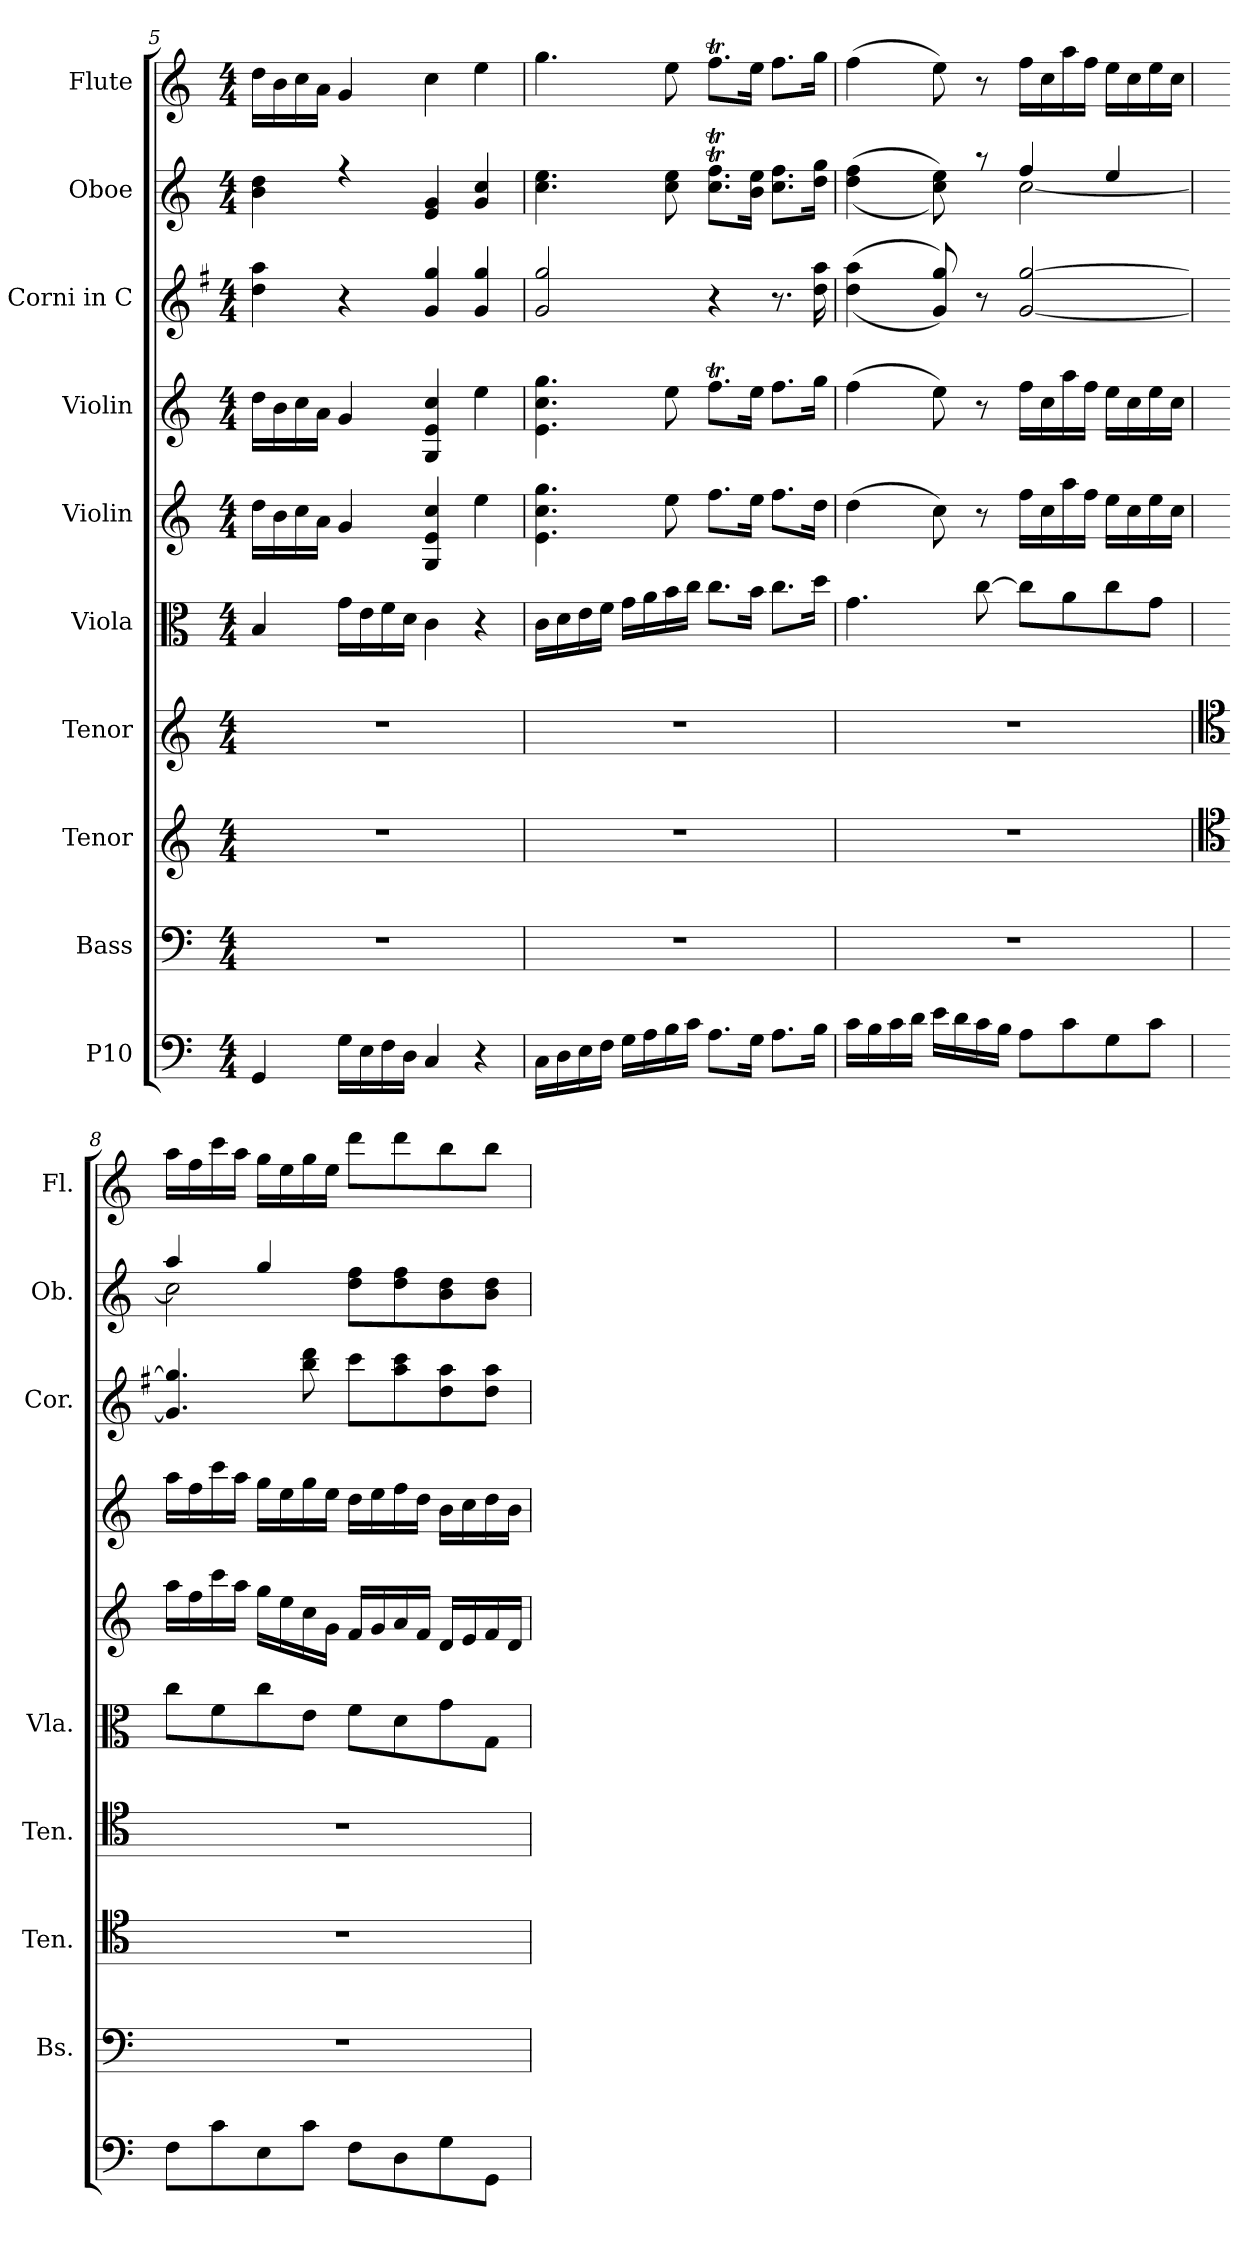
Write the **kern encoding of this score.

**kern	**kern	**kern	**kern	**kern	**kern	**kern	**kern	**kern	**kern
*part10	*part9	*part8	*part7	*part6	*part5	*part4	*part3	*part2	*part1
*staff10	*staff9	*staff8	*staff7	*staff6	*staff5	*staff4	*staff3	*staff2	*staff1
*I"P10	*I"Bass	*I"Tenor	*I"Tenor	*I"Viola	*I"Violin	*I"Violin	*I"Corni in C	*I"Oboe	*I"Flute
*	*I'Bs.	*I'Ten.	*I'Ten.	*I'Vla.	*	*	*I'Cor.	*I'Ob.	*I'Fl.
!!LO:PB:g=z
*clefF4	*clefF4	*clefG2	*clefG2	*clefC3	*clefG2	*clefG2	*clefG2	*clefG2	*clefG2
*	*	*	*	*	*	*	*ITrd4c7	*	*
*k[]	*k[]	*k[]	*k[]	*k[]	*k[]	*k[]	*k[]	*k[]	*k[]
*C:	*C:	*C:	*C:	*C:	*C:	*C:	*C:	*C:	*C:
*M4/4	*M4/4	*M4/4	*M4/4	*M4/4	*M4/4	*M4/4	*M4/4	*M4/4	*M4/4
=5	=5	=5	=5	=5	=5	=5	=5	=5	=5
*	*	*	*	*	*	*	*	*^	*
4GG/	1r	1r	1r	4B/	16dd\LL	16dd\LL	4g\ 4dd\	4b\ 4dd\	1ryy	16dd\LL
.	.	.	.	.	16b\	16b\	.	.	.	16b\
.	.	.	.	.	16cc\	16cc\	.	.	.	16cc\
.	.	.	.	.	16a\JJ	16a\JJ	.	.	.	16a\JJ
16G\LL	.	.	.	16g\LL	4g/	4g/	4r	4r	.	4g/
16E\	.	.	.	16e\	.	.	.	.	.	.
16F\	.	.	.	16f\	.	.	.	.	.	.
16D\JJ	.	.	.	16d\JJ	.	.	.	.	.	.
4C/	.	.	.	4c\	4G/ 4e/ 4cc/	4G/ 4e/ 4cc/	4c/ 4cc/	4e/ 4g/	.	4cc\
4r	.	.	.	4r	4ee\	4ee\	4c/ 4cc/	4g/ 4cc/	.	4ee\
=6	=6	=6	=6	=6	=6	=6	=6	=6	=6	=6
16C\LL	1r	1r	1r	16c\LL	4.e\ 4.cc\ 4.gg\	4.e\ 4.cc\ 4.gg\	2c/ 2cc/	4.cc\ 4.ee\	1ryy	4.gg\
16D\	.	.	.	16d\	.	.	.	.	.	.
16E\	.	.	.	16e\	.	.	.	.	.	.
16F\JJ	.	.	.	16f\JJ	.	.	.	.	.	.
16G\LL	.	.	.	16g\LL	.	.	.	.	.	.
16A\	.	.	.	16a\	.	.	.	.	.	.
16B\	.	.	.	16b\	8ee\	8ee\	.	8cc\ 8ee\	.	8ee\
16c\JJ	.	.	.	16cc\JJ	.	.	.	.	.	.
8.A\L	.	.	.	8.cc\L	8.ff\L	8.ffT\L	4r	8.cc\T 8.ff\TL	.	8.ffT\L
16G\Jk	.	.	.	16b\Jk	16ee\Jk	16ee\Jk	.	16b\ 16ee\Jk	.	16ee\Jk
8.A\L	.	.	.	8.cc\L	8.ff\L	8.ff\L	8.r	8.cc\ 8.ff\L	.	8.ff\L
16B\Jk	.	.	.	16dd\Jk	16dd\Jk	16gg\Jk	16g\ 16dd\	16dd\ 16gg\Jk	.	16gg\Jk
=7	=7	=7	=7	=7	=7	=7	=7	=7	=7	=7
16c\LL	1r	1r	1r	4.g\	(>4dd\	(>4ff\	(>(<4g\ 4dd\	(>(<4dd\ 4ff\	2ryy	(>4ff\
16B\	.	.	.	.	.	.	.	.	.	.
16c\	.	.	.	.	.	.	.	.	.	.
16d\JJ	.	.	.	.	.	.	.	.	.	.
16e\LL	.	.	.	.	8cc\)	8ee\)	8c/ 8cc/))	8cc\ 8ee\))	.	8ee\)
16d\	.	.	.	.	.	.	.	.	.	.
16c\	.	.	.	[>8cc\	8r	8r	8r	8raa	.	8r
16B\JJ	.	.	.	.	.	.	.	.	.	.
8A\L	.	.	.	8cc\L]	16ff\LL	16ff\LL	[<2c/ [>2cc/	4ff/	[<2cc\	16ff\LL
.	.	.	.	.	16cc\	16cc\	.	.	.	16cc\
8c\	.	.	.	8a\	16aa\	16aa\	.	.	.	16aa\
.	.	.	.	.	16ff\JJ	16ff\JJ	.	.	.	16ff\JJ
8G\	.	.	.	8cc\	16ee\LL	16ee\LL	.	4ee/	.	16ee\LL
.	.	.	.	.	16cc\	16cc\	.	.	.	16cc\
8c\J	.	.	.	8g\J	16ee\	16ee\	.	.	.	16ee\
.	.	.	.	.	16cc\JJ	16cc\JJ	.	.	.	16cc\JJ
!!LO:PB:g=z
=8	=8	=8	=8	=8	=8	=8	=8	=8	=8	=8
*	*	*clefC4	*clefC4	*	*	*	*	*	*	*
8F\L	1r	1r	1r	8cc\L	16aa\LL	16aa\LL	4.c/] 4.cc/]	4aa/	2cc\]	16aa\LL
.	.	.	.	.	16ff\	16ff\	.	.	.	16ff\
8c\	.	.	.	8f\	16ccc\	16ccc\	.	.	.	16ccc\
.	.	.	.	.	16aa\JJ	16aa\JJ	.	.	.	16aa\JJ
8E\	.	.	.	8cc\	16gg\LL	16gg\LL	.	4gg/	.	16gg\LL
.	.	.	.	.	16ee\	16ee\	.	.	.	16ee\
8c\J	.	.	.	8e\J	16cc\	16gg\	8ee\ 8gg\	.	.	16gg\
.	.	.	.	.	16g\JJ	16ee\JJ	.	.	.	16ee\JJ
8F\L	.	.	.	8f\L	16f/LL	16dd\LL	8ff\L	8dd\ 8ff\L	2ryy	8ddd\L
.	.	.	.	.	16g/	16ee\	.	.	.	.
8D\	.	.	.	8d\	16a/	16ff\	8dd\ 8ff\	8dd\ 8ff\	.	8ddd\
.	.	.	.	.	16f/JJ	16dd\JJ	.	.	.	.
8G\	.	.	.	8g\	16d/LL	16b\LL	8g\ 8dd\	8b\ 8dd\	.	8bb\
.	.	.	.	.	16e/	16cc\	.	.	.	.
8GG\J	.	.	.	8G\J	16f/	16dd\	8g\ 8dd\J	8b\ 8dd\J	.	8bb\J
.	.	.	.	.	16d/JJ	16b\JJ	.	.	.	.
*	*	*	*	*	*	*	*	*v	*v	*
=	=	=	=	=	=	=	=	=	=
*-	*-	*-	*-	*-	*-	*-	*-	*-	*-
